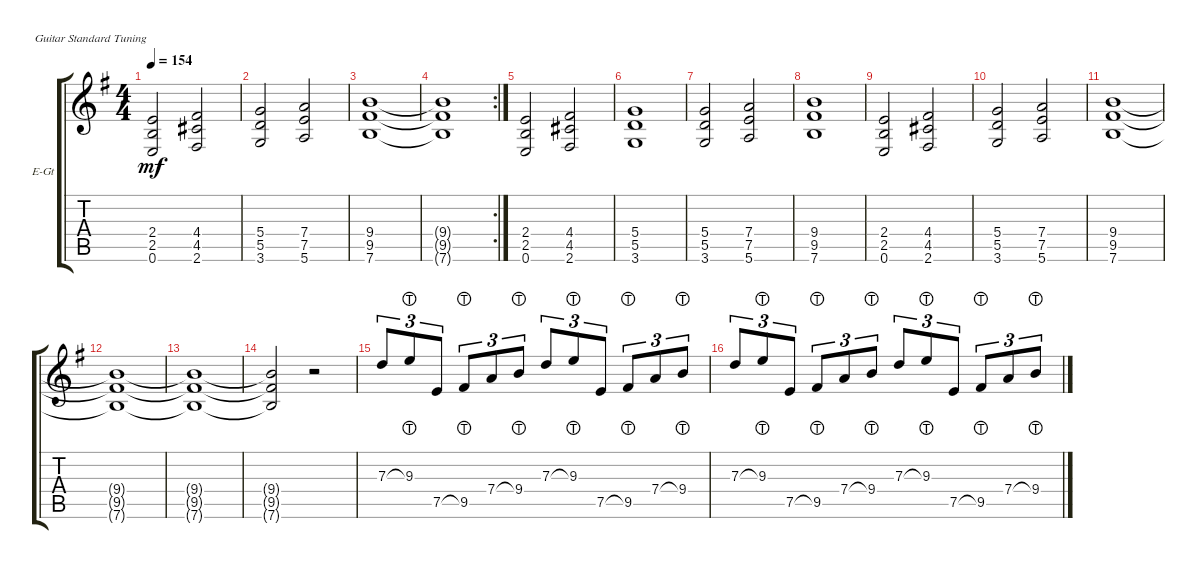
\defaultSystemsLayout 4
\bracketExtendMode groupsimilarinstruments
\firstSystemTrackNameOrientation horizontal
\otherSystemsTrackNameOrientation horizontal
\track ("Electric Guitar" "E-Gt") {instrument distortionguitar}
\staff {score tabs}
\tuning (E4 B3 G3 D3 A2 E2)
\ts (4 4)
\tempo 154
\clef g2
\ks g
(0.6 2.5 2.4).2{dy mf} (4.5 2.6 4.4).2 |
(3.6 5.5 5.4).2 (5.6 7.5 7.4).2 |
(7.6 9.5 9.4).1 |
\rc 2
(7.6{t} 9.5{t} 9.4{t}).1 |
(0.6 2.5 2.4).2 (2.6 4.5 4.4).2 |
(3.6 5.5 5.4).1 |
(3.6 5.5 5.4).2 (5.6 7.5 7.4).2 |
(7.6 9.5 9.4).1 |
(0.6 2.5 2.4).2 (4.5 2.6 4.4).2 |
(3.6 5.5 5.4).2 (5.6 7.5 7.4).2 |
(7.6 9.5 9.4).1 |
(9.5{t} 7.6{t} 9.4{t}).1 |
(9.5{t} 7.6{t} 9.4{t}).1 |
(9.5{t} 7.6{t} 9.4{t}).2 r.2 |
7.3.8{tu (3 2)} 9.3{lht}.8{tu (3 2)} 7.5.8{tu (3 2)} 9.5{lht}.8{tu (3 2)} 7.4.8{tu (3 2)} 9.4{lht}.8{tu (3 2)} 7.3.8{tu (3 2)} 9.3{lht}.8{tu (3 2)} 7.5.8{tu (3 2)} 9.5{lht}.8{tu (3 2)} 7.4.8{tu (3 2)} 9.4{lht}.8{tu (3 2)} |
7.3.8{tu (3 2)} 9.3{lht}.8{tu (3 2)} 7.5.8{tu (3 2)} 9.5{lht}.8{tu (3 2)} 7.4.8{tu (3 2)} 9.4{lht}.8{tu (3 2)} 7.3.8{tu (3 2)} 9.3{lht}.8{tu (3 2)} 7.5.8{tu (3 2)} 9.5{lht}.8{tu (3 2)} 7.4.8{tu (3 2)} 9.4{lht}.8{tu (3 2)}
